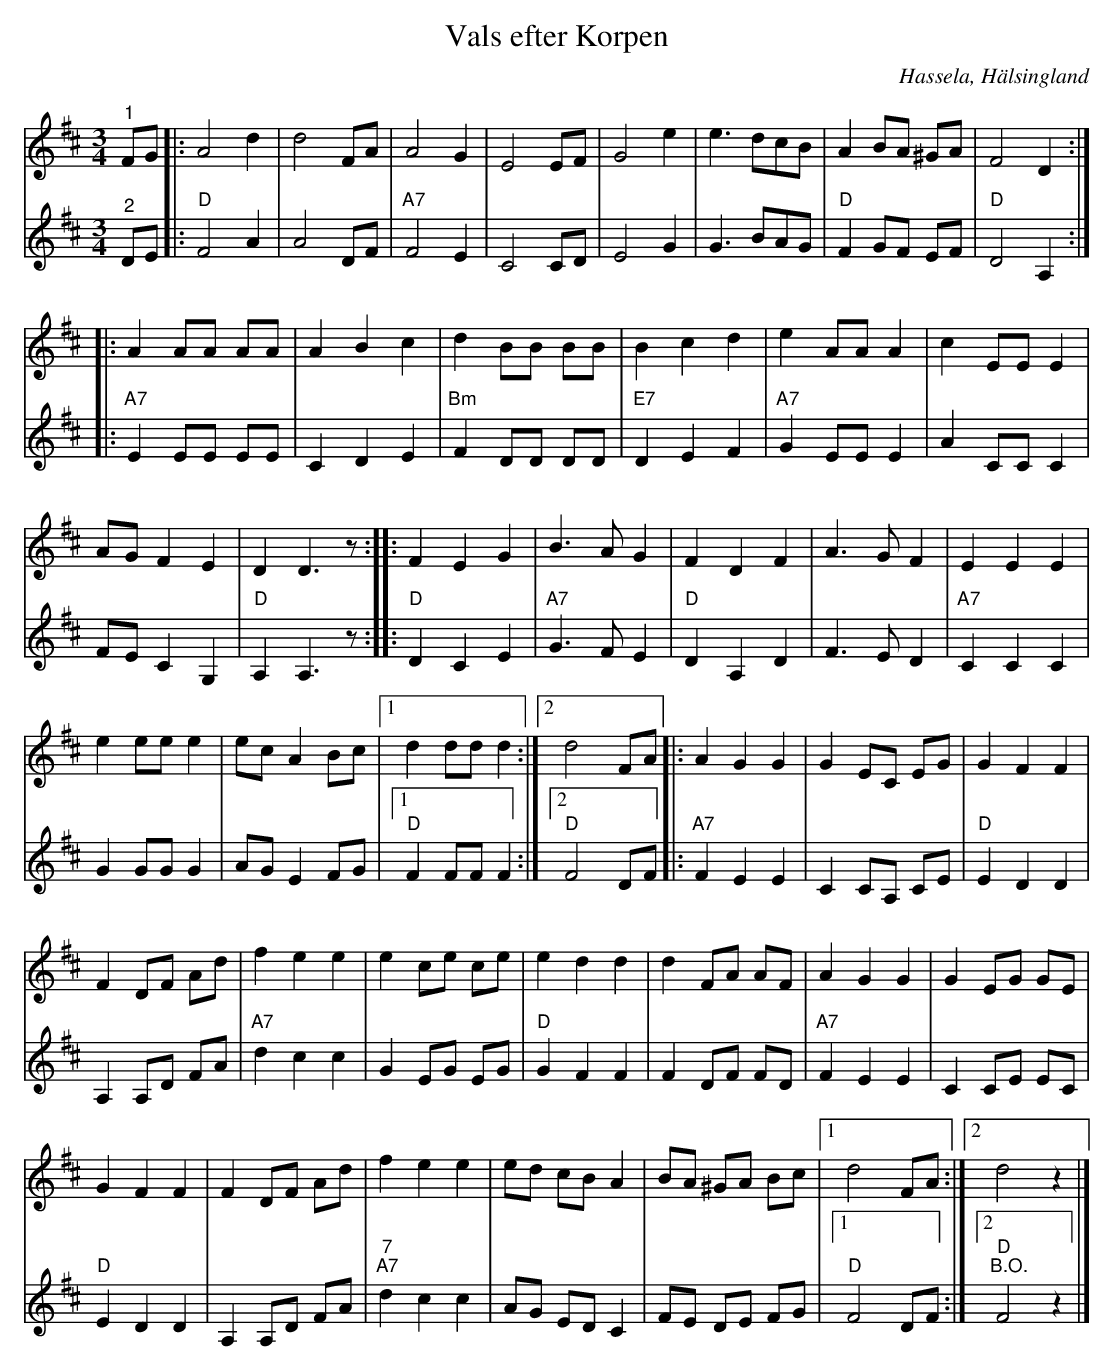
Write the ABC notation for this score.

X:1
T:Vals efter Korpen
O:Hassela, Hälsingland
L:1/8
M:3/4
K:D
V:1
"^1" FG |: A4 d2 | d4 FA | A4 G2 | E4 EF | G4 e2 | e3 dcB | A2 BA ^GA | F4 D2 ::
A2 AA AA | A2 B2 c2 | d2 BB BB | B2 c2 d2 | e2 AA A2 | c2 EE E2 |
AG F2 E2 | D2 D3 z :: F2 E2 G2 | B3 A G2 | F2 D2 F2 | A3 G F2 | E2 E2 E2 |
e2 ee e2 | ec A2 Bc |1 d2 dd d2 :|2 d4 FA |: A2 G2 G2 | G2 EC EG | G2 F2 F2 |
F2 DF Ad | f2 e2 e2 | e2 ce ce | e2 d2 d2 | d2 FA AF | A2 G2 G2 | G2 EG GE |
G2 F2 F2 | F2 DF Ad | f2 e2 e2 | ed cB A2 | BA ^GA Bc |1 d4 FA :|2 d4 z2 |]
V:2
"^2" DE |:"D" F4 A2 | A4 DF |"A7" F4 E2 | C4 CD | E4 G2 | G3 BAG |"D" F2 GF EF |"D" D4 A,2 ::
"A7" E2 EE EE | C2 D2 E2 |"Bm" F2 DD DD |"E7" D2 E2 F2 |"A7" G2 EE E2 | A2 CC C2 |
FE C2 G,2 | "D" A,2 A,3 z ::"D" D2 C2 E2 |"A7" G3 F E2 |"D" D2 A,2 D2 | F3 E D2 |"A7" C2 C2 C2 |
G2 GG G2 | AG E2 FG |1"D" F2 FF F2 :|2"D" F4 DF |:"A7" F2 E2 E2 | C2 CA, CE |"D" E2 D2 D2 |
A,2 A,D FA |"A7" d2 c2 c2 | G2 EG EG |"D" G2 F2 F2 | F2 DF FD |"A7" F2 E2 E2 | C2 CE EC |
"D" E2 D2 D2 | A,2 A,D FA |"^7""A7" d2 c2 c2 | AG ED C2 | FE DE FG |1"D" F4 DF :|2 "D""^B.O." F4 z2 |]
